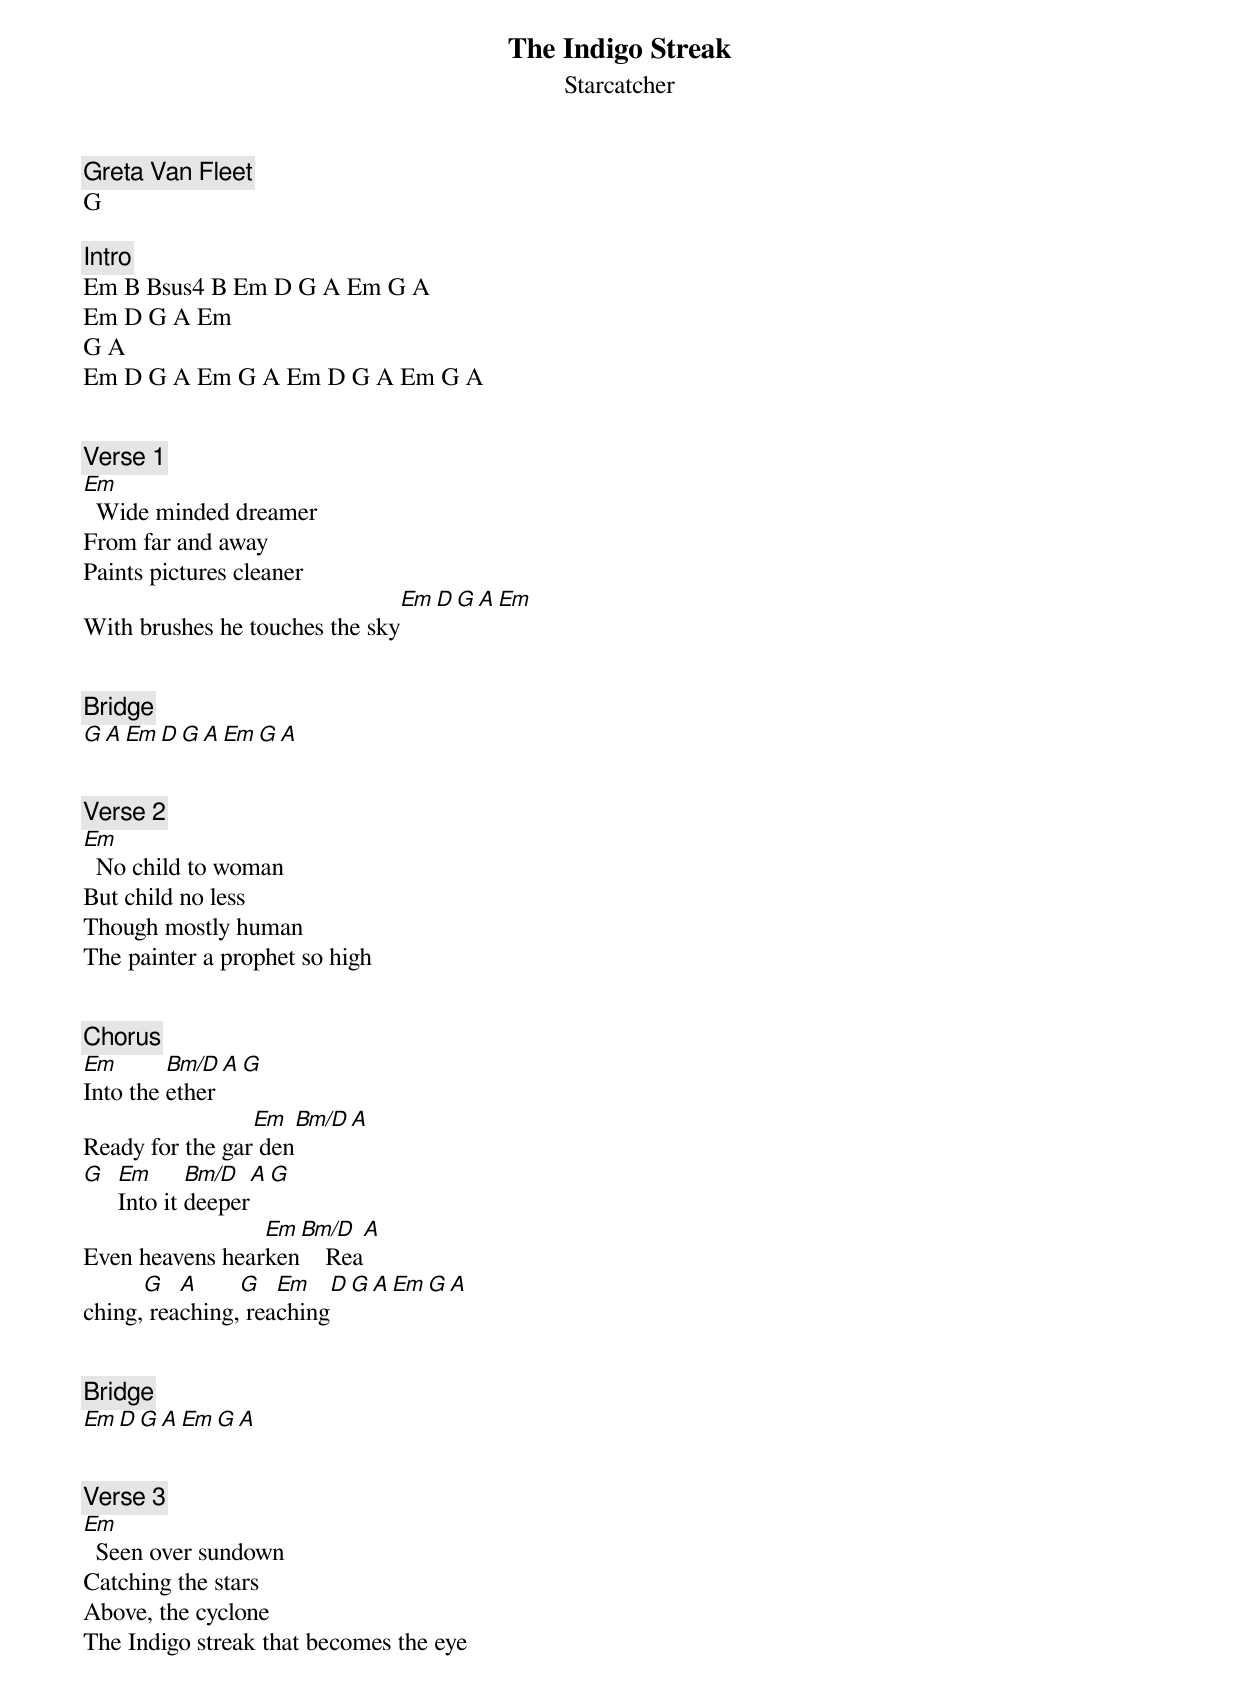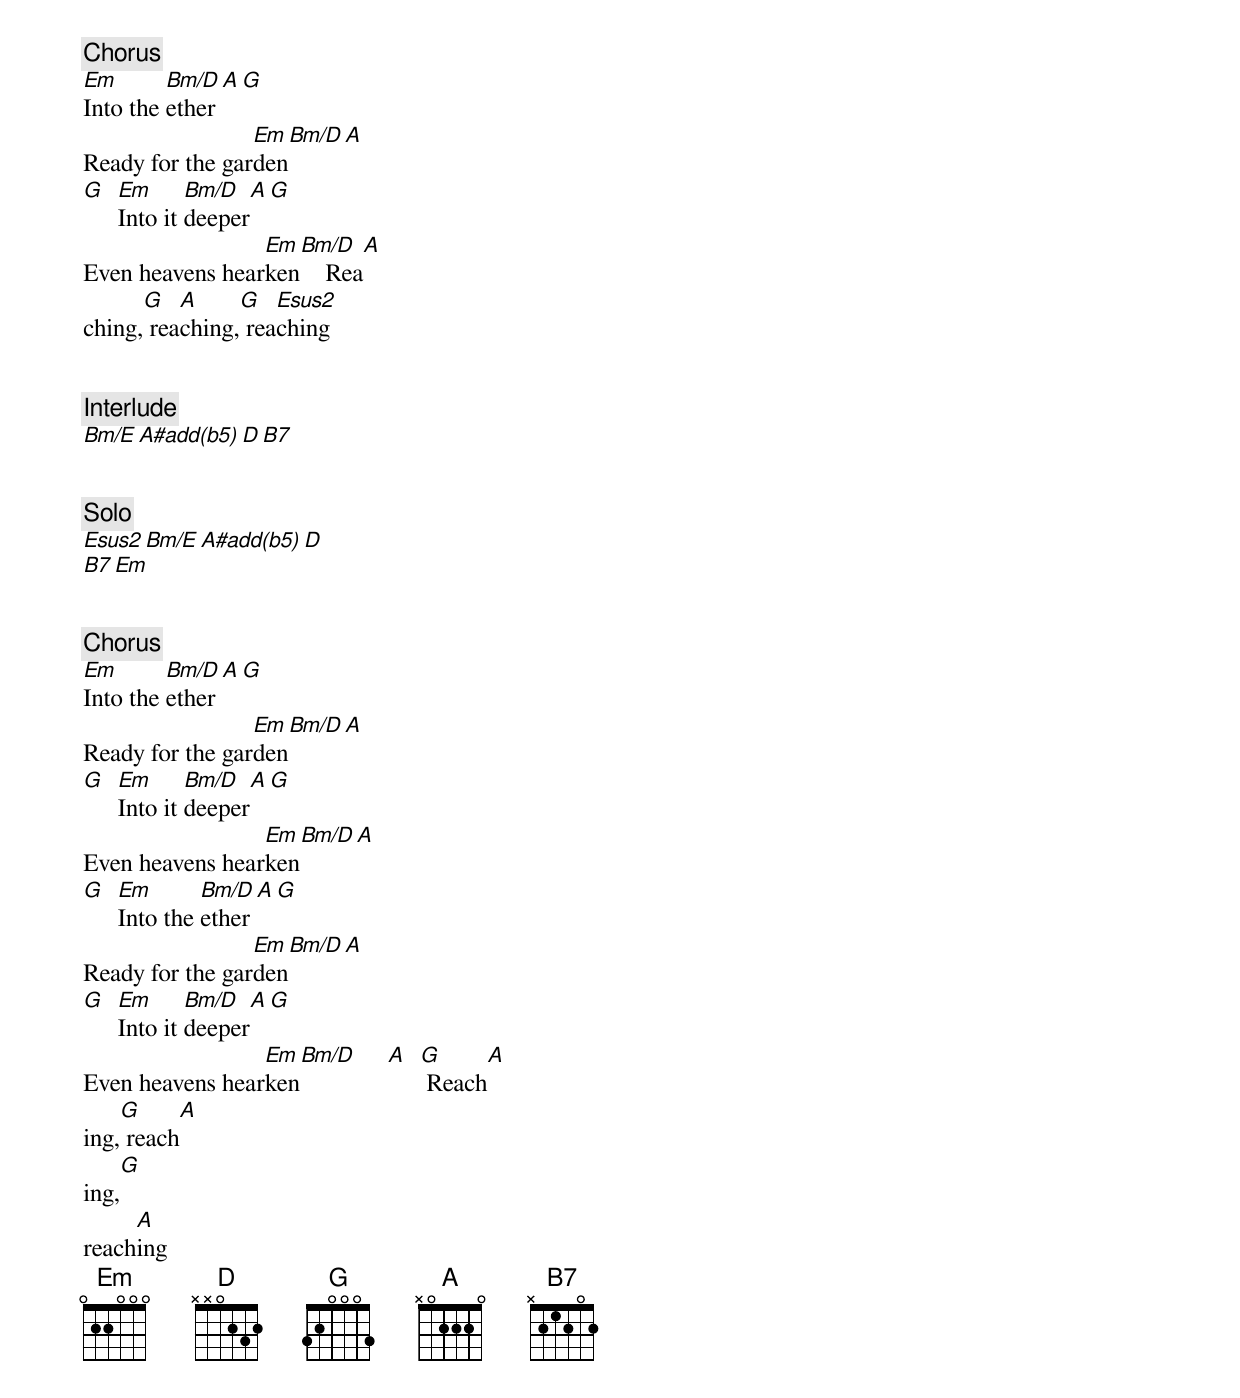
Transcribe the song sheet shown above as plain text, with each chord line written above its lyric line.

The Indigo Streak
Starcatcher
Greta Van Fleet
G

[Intro]
Em B Bsus4 B Em D G A Em G A
Em D G A Em
G A
Em D G A Em G A Em D G A Em G A


[Verse 1]
Em
  Wide minded dreamer
From far and away
Paints pictures cleaner
                               Em D G A Em
With brushes he touches the sky


[Bridge]
G A Em D G A Em G A


[Verse 2]
Em
  No child to woman
But child no less
Though mostly human
The painter a prophet so high


[Chorus]
Em       Bm/D A G
Into the ether
                 Em  Bm/D A
Ready for the gar den
G Em      Bm/D  A G
  Into it deeper
                 Em Bm/D   A
Even heavens hearken    Rea
      G   A     G   Em   D G A Em G A
ching, reaching, reaching


[Bridge]
Em D G A Em G A


[Verse 3]
Em
  Seen over sundown
Catching the stars
Above, the cyclone
The Indigo streak that becomes the eye


[Chorus]
Em       Bm/D A G
Into the ether
                 Em Bm/D A
Ready for the garden
G Em      Bm/D  A G
  Into it deeper
                 Em Bm/D   A
Even heavens hearken    Rea
      G   A     G   Esus2
ching, reaching, reaching


[Interlude]
Bm/E A#add(b5) D B7


[Solo]
Esus2 Bm/E A#add(b5) D
B7 Em


[Chorus]
Em       Bm/D A G
Into the ether
                 Em Bm/D A
Ready for the garden
G Em      Bm/D  A G
  Into it deeper
                 Em Bm/D A
Even heavens hearken
G Em       Bm/D A G
  Into the ether
                 Em Bm/D A
Ready for the garden
G Em      Bm/D  A G
  Into it deeper
                 Em Bm/D A G     A
Even heavens hearken        Reach
    G     A
ing, reach
    G
ing,
     A
reaching
